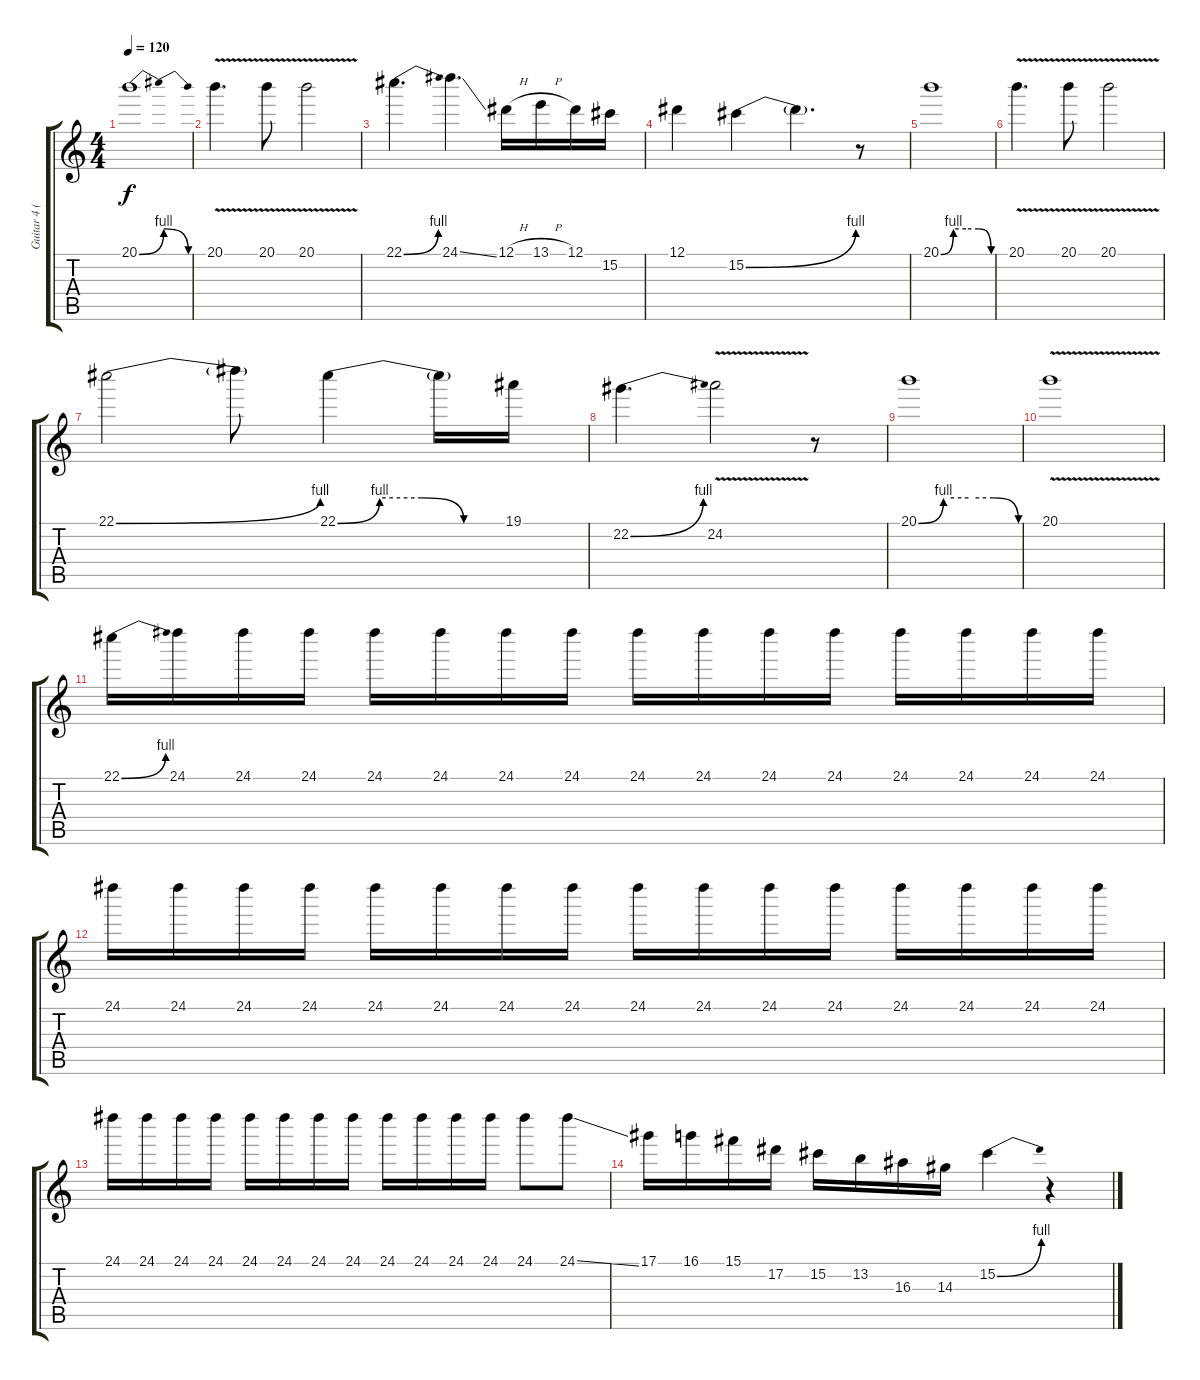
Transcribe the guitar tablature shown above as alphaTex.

\track ("Guitar 4 (Lead)" "Guitar 4 (") {instrument overdrivenguitar}
\staff {score tabs}
\tuning (Eb4 Bb3 Gb3 Db3 Ab2 Eb2) {hide}
\ts (4 4)
\tempo 120
\clef g2
\ks c
20.1{be (bendrelease 0 0 15 4 45 4 60 0)}.1{dy f} |
20.1{v}.4{d} 20.1{v}.8 20.1{v}.2 |
22.1{be (bend 0 0 60 4)}.4{d} 24.1{ss}.4{d} 12.1{h}.16 13.1{h}.16 12.1.16 15.2.16 |
12.1.4 15.2{be (bend 0 0 60 4)}.4 15.2{t}.4{d} r.8 |
20.1{be (custom 0 0 15 4 30 4 45 4 60 0)}.1 |
20.1{v}.4{d} 20.1{v}.8 20.1{v}.2 |
22.1{be (bend 0 0 60 4)}.2 22.1{t}.8 22.1{be (custom 0 0 15 4 30 4 45 0 60 0)}.4 22.1{t}.16 19.1.16 |
22.2{be (bend 0 0 60 4)}.4{d} 24.2{v}.2 r.8 |
20.1{be (custom 0 0 15 4 30 4 45 4 60 0)}.1 |
20.1{v}.1 |
22.1{be (bend 0 0 60 4)}.16 24.1.16 24.1.16 24.1.16 24.1.16 24.1.16 24.1.16 24.1.16 24.1.16 24.1.16 24.1.16 24.1.16 24.1.16 24.1.16 24.1.16 24.1.16 |
24.1.16 24.1.16 24.1.16 24.1.16 24.1.16 24.1.16 24.1.16 24.1.16 24.1.16 24.1.16 24.1.16 24.1.16 24.1.16 24.1.16 24.1.16 24.1.16 |
24.1.16 24.1.16 24.1.16 24.1.16 24.1.16 24.1.16 24.1.16 24.1.16 24.1.16 24.1.16 24.1.16 24.1.16 24.1.8 24.1{ss}.8 |
17.1.16 16.1.16 15.1.16 17.2.16 15.2.16 13.2.16 16.3.16 14.3.16 15.2{be (bend 0 0 60 4)}.4 r.4
